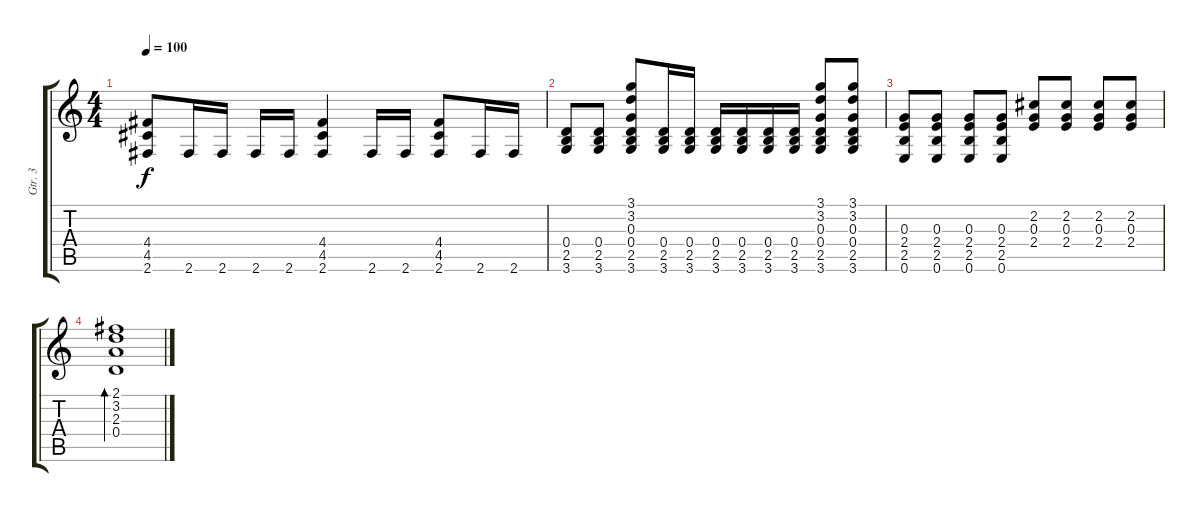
\track ("Gtr. 3" "Gtr. 3") {instrument overdrivenguitar}
\staff {score tabs}
\tuning (E4 B3 G3 D3 A2 E2) {hide}
\ts (4 4)
\tempo 100
\clef g2
\ks c
(4.4 4.5 2.6).8{dy f} 2.6.16 2.6.16 2.6.16 2.6.16 (4.4 4.5 2.6).4 2.6.16 2.6.16 (4.4 4.5 2.6).8 2.6.16 2.6.16 |
(0.4 2.5 3.6).8 (0.4 2.5 3.6).8 (3.1 3.2 0.3 0.4 2.5 3.6).8 (0.4 2.5 3.6).16 (0.4 2.5 3.6).16 (0.4 2.5 3.6).16 (0.4 2.5 3.6).16 (0.4 2.5 3.6).16 (0.4 2.5 3.6).16 (3.1 3.2 0.3 0.4 2.5 3.6).8 (3.1 3.2 0.3 0.4 2.5 3.6).8 |
(0.3 2.4 2.5 0.6).8 (0.3 2.4 2.5 0.6).8 (0.3 2.4 2.5 0.6).8 (0.3 2.4 2.5 0.6).8 (2.2 0.3 2.4).8 (2.2 0.3 2.4).8 (2.2 0.3 2.4).8 (2.2 0.3 2.4).8 |
(2.1 3.2 2.3 0.4).1{bd 480}
